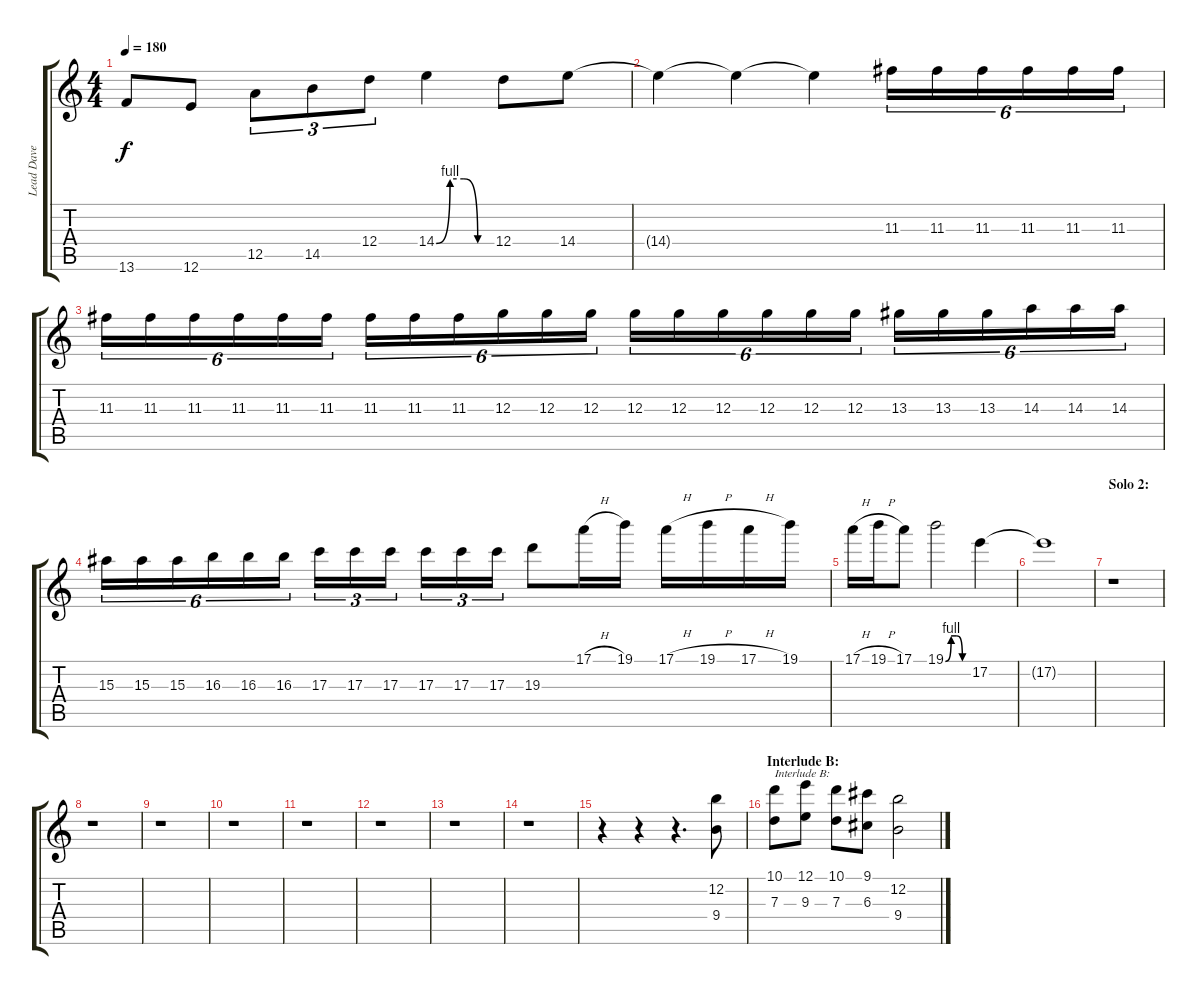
\track ("Lead Dave Murray" "Lead Dave ") {instrument overdrivenguitar}
\staff {score tabs}
\tuning (E4 B3 G3 D3 A2 E2) {hide}
\ts (4 4)
\tempo 180
\clef g2
\ks c
13.6.8{dy f} 12.6.8 12.5.8{tu (3 2)} 14.5.8{tu (3 2)} 12.4.8{tu (3 2)} 14.4{be (custom 0 0 15 4 30 4 45 0 60 0)}.4 12.4.8 14.4.8 |
14.4{t}.4 14.4{t}.4 14.4{t}.4 11.3.16{tu (6 4)} 11.3.16{tu (6 4)} 11.3.16{tu (6 4)} 11.3.16{tu (6 4)} 11.3.16{tu (6 4)} 11.3.16{tu (6 4)} |
11.3.16{tu (6 4)} 11.3.16{tu (6 4)} 11.3.16{tu (6 4)} 11.3.16{tu (6 4)} 11.3.16{tu (6 4)} 11.3.16{tu (6 4)} 11.3.16{tu (6 4)} 11.3.16{tu (6 4)} 11.3.16{tu (6 4)} 12.3.16{tu (6 4)} 12.3.16{tu (6 4)} 12.3.16{tu (6 4)} 12.3.16{tu (6 4)} 12.3.16{tu (6 4)} 12.3.16{tu (6 4)} 12.3.16{tu (6 4)} 12.3.16{tu (6 4)} 12.3.16{tu (6 4)} 13.3.16{tu (6 4)} 13.3.16{tu (6 4)} 13.3.16{tu (6 4)} 14.3.16{tu (6 4)} 14.3.16{tu (6 4)} 14.3.16{tu (6 4)} |
15.3.16{tu (6 4)} 15.3.16{tu (6 4)} 15.3.16{tu (6 4)} 16.3.16{tu (6 4)} 16.3.16{tu (6 4)} 16.3.16{tu (6 4)} 17.3.16{tu (3 2)} 17.3.16{tu (3 2)} 17.3.16{tu (3 2)} 17.3.16{tu (3 2)} 17.3.16{tu (3 2)} 17.3.16{tu (3 2)} 19.3.8 17.1{h}.16 19.1.16 17.1{h}.16 19.1{h}.16 17.1{h}.16 19.1.16 |
17.1{h}.16 19.1{h}.16 17.1.8 19.1{be (custom 0 0 15 4 30 4 45 0 60 0)}.2 17.2.4 |
17.2{t}.1 |
\section ("" "Solo 2:")
r.1 |
r.1 |
r.1 |
r.1 |
r.1 |
r.1 |
r.1 |
r.1 |
r.4 r.4 r.4{d} (12.2 9.4).8 |
\section ("" "Interlude B:")
(10.1 7.3).8{txt "Interlude B:"} (12.1 9.3).8 (10.1 7.3).8 (9.1 6.3).8 (12.2 9.4).2
